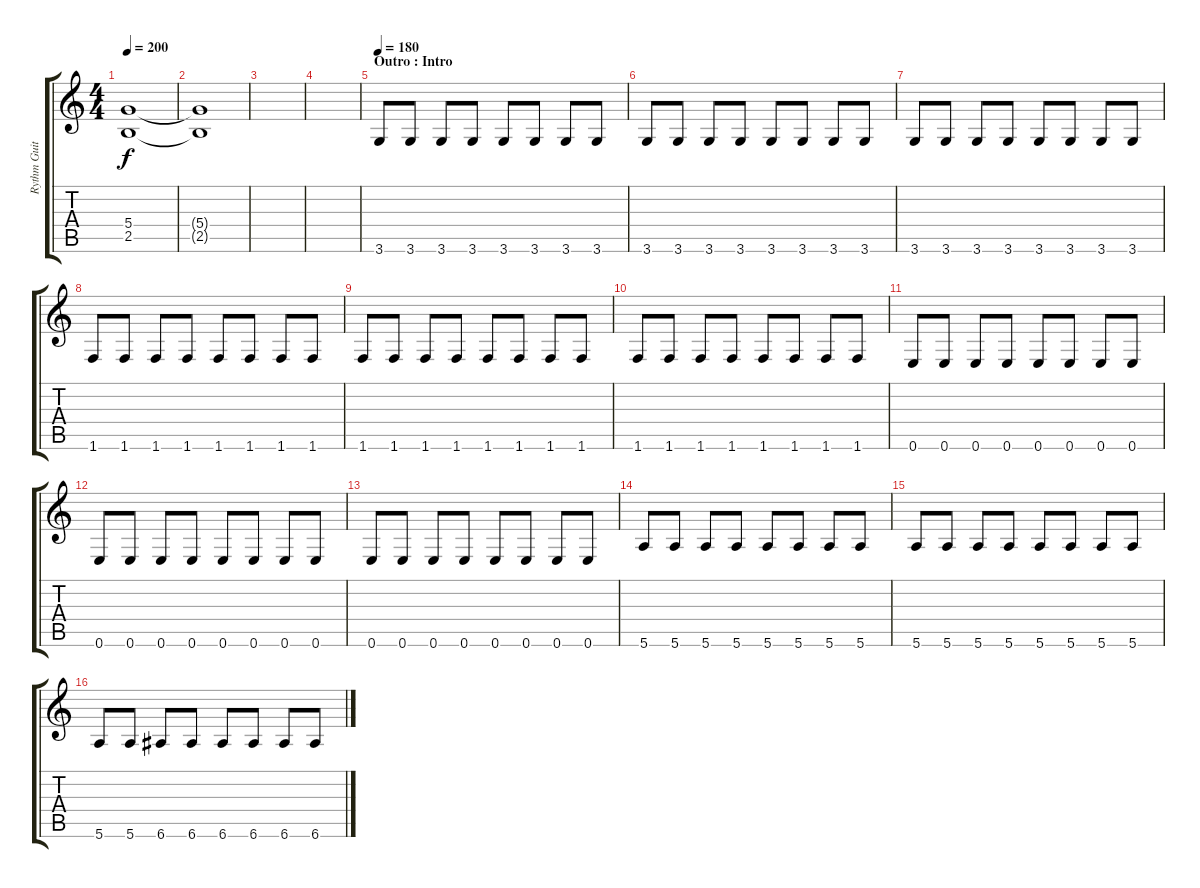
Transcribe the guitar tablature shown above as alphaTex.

\track ("Rythm Guitars" "Rythm Guit") {instrument distortionguitar}
\staff {score tabs}
\tuning (E4 B3 G3 D3 A2 E2) {hide}
\ts (4 4)
\tempo 200
\clef g2
\ks c
(5.4{t} 2.5{t}).1{dy f} |
(5.4{t} 2.5{t}).1 |
|
|
\section ("" "Outro : Intro")
\tempo 180
3.6.8{volume 11} 3.6.8 3.6.8 3.6.8 3.6.8 3.6.8 3.6.8 3.6.8 |
3.6.8 3.6.8 3.6.8 3.6.8 3.6.8 3.6.8 3.6.8 3.6.8 |
3.6.8 3.6.8 3.6.8 3.6.8 3.6.8 3.6.8 3.6.8 3.6.8 |
1.6.8 1.6.8 1.6.8 1.6.8 1.6.8 1.6.8 1.6.8 1.6.8 |
1.6.8 1.6.8 1.6.8 1.6.8 1.6.8 1.6.8 1.6.8 1.6.8 |
1.6.8 1.6.8 1.6.8 1.6.8 1.6.8 1.6.8 1.6.8 1.6.8 |
0.6.8 0.6.8 0.6.8 0.6.8 0.6.8 0.6.8 0.6.8 0.6.8 |
0.6.8 0.6.8 0.6.8 0.6.8 0.6.8 0.6.8 0.6.8 0.6.8 |
0.6.8 0.6.8 0.6.8 0.6.8 0.6.8 0.6.8 0.6.8 0.6.8 |
5.6.8 5.6.8 5.6.8 5.6.8 5.6.8 5.6.8 5.6.8 5.6.8 |
5.6.8 5.6.8 5.6.8 5.6.8 5.6.8 5.6.8 5.6.8 5.6.8 |
5.6.8 5.6.8 6.6.8 6.6.8 6.6.8 6.6.8 6.6.8 6.6.8
